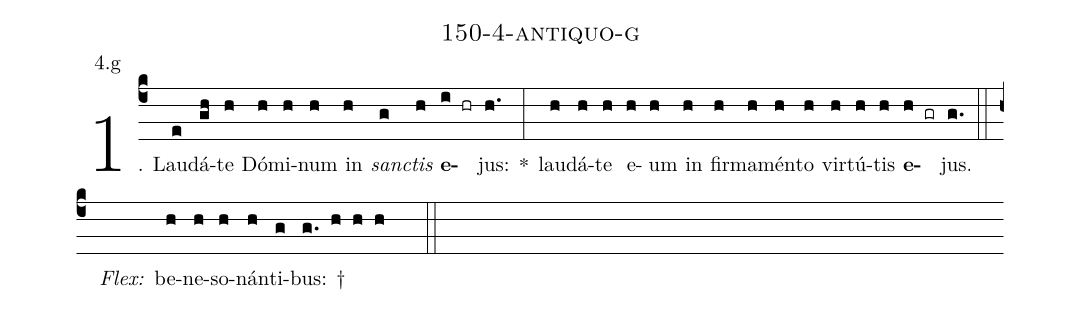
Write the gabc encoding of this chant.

name: 150-4-antiquo-g;
annotation: 4.g;
%%
(c4)1. Lau(e)dá(gh)te(h) Dó(h)mi(h)num(h) in(h) <i>sanc</i>(g)<i>tis</i>(h) <b>e</b>(i hr)jus:(h.) *(:) lau(h)dá(h)te(h) e(h)um(h) in(h) fir(h)ma(h)mén(h)to(h) vir(h)tú(h)tis(h) <b>e</b>(h gr)jus.(g.) (::)
<i>Flex:</i>()  be(h)ne(h)so(h)nán(h)ti(g)bus: †(g. h h h  ::)
